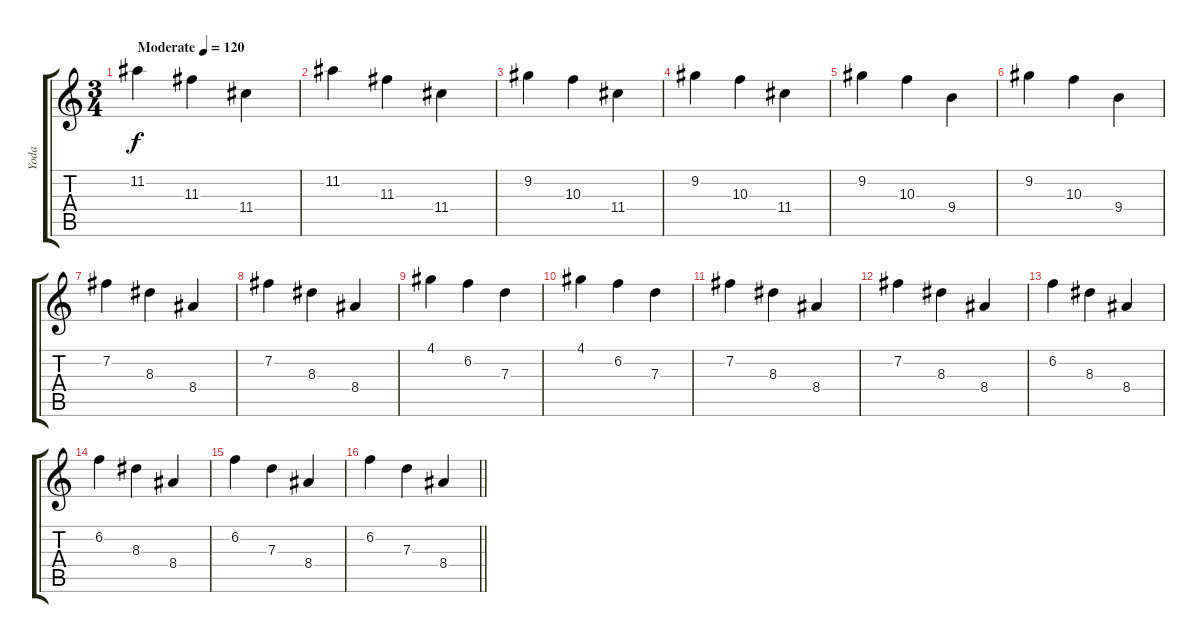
\track ("Yoda" "Yoda") {instrument acousticguitarnylon}
\staff {score tabs}
\tuning (E4 B3 G3 D3 A2 E2) {hide}
\ts (3 4)
\tempo (120 "Moderate")
\clef g2
\ks c
11.2.4{dy f instrument acousticguitarnylon} 11.3.4 11.4.4 |
11.2.4 11.3.4 11.4.4 |
9.2.4 10.3.4 11.4.4 |
9.2.4 10.3.4 11.4.4 |
9.2.4 10.3.4 9.4.4 |
9.2.4 10.3.4 9.4.4 |
7.2.4 8.3.4 8.4.4 |
7.2.4 8.3.4 8.4.4 |
4.1.4 6.2.4 7.3.4 |
4.1.4 6.2.4 7.3.4 |
7.2.4 8.3.4 8.4.4 |
7.2.4 8.3.4 8.4.4 |
6.2.4 8.3.4 8.4.4 |
6.2.4 8.3.4 8.4.4 |
6.2.4 7.3.4 8.4.4 |
\barLineRight lightlight
6.2.4 7.3.4 8.4.4
